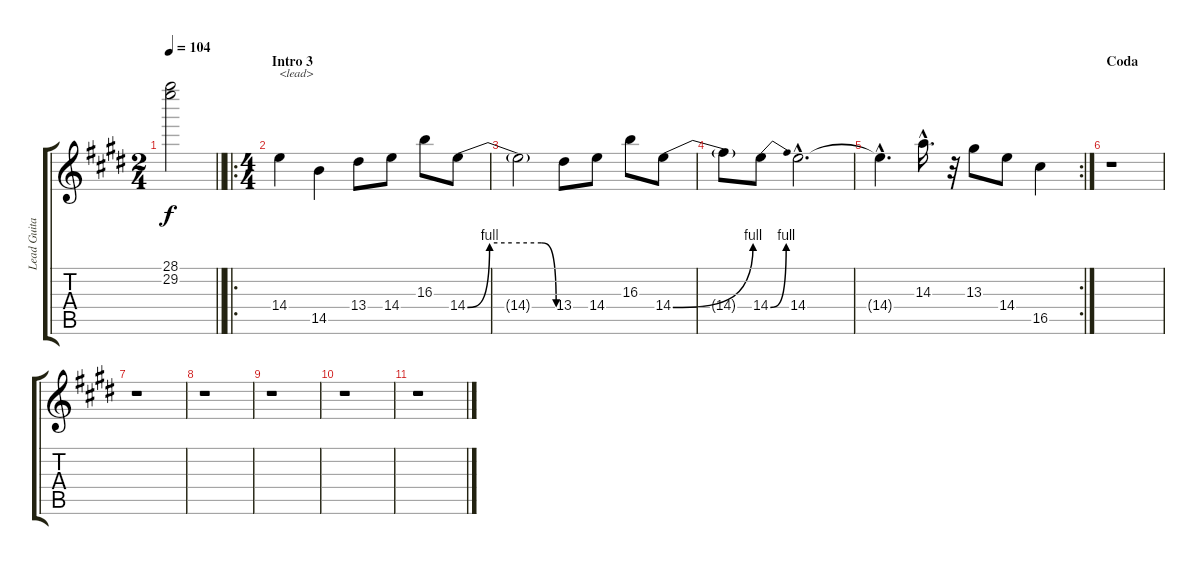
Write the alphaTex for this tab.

\track ("Lead Guitar" "Lead Guita") {instrument overdrivenguitar}
\staff {score tabs}
\tuning (E4 B3 G3 D3 A2 E2) {hide}
\ts (2 4)
\tempo 104
\clef g2
\barLineRight lightlight
\ks e
(28.1{t} 29.2{t}).2{dy f} |
\ro
\ts (4 4)
\section ("" "Intro 3")
14.4.4{txt "<lead>" volume 15 instrument overdrivenguitar} 14.5.4 13.4.8 14.4.8 16.3.8 14.4{be (custom 0 0 15 4 30 4 50 4 60 0)}.8 |
14.4{t}.2 13.4.8 14.4.8 16.3.8 14.4{be (bend 0 0 60 4)}.8 |
14.4{t}.8 14.4{be (bend 0 0 60 4)}.8 14.4{hac}.2{d} |
\rc 2
14.4{hac t}.4{d} 14.3{hac}.16{d} r.32 13.3.8 14.4.8 16.5.4 |
\section ("" "Coda")
r.1 |
r.1 |
r.1 |
r.1 |
r.1 |
r.1
